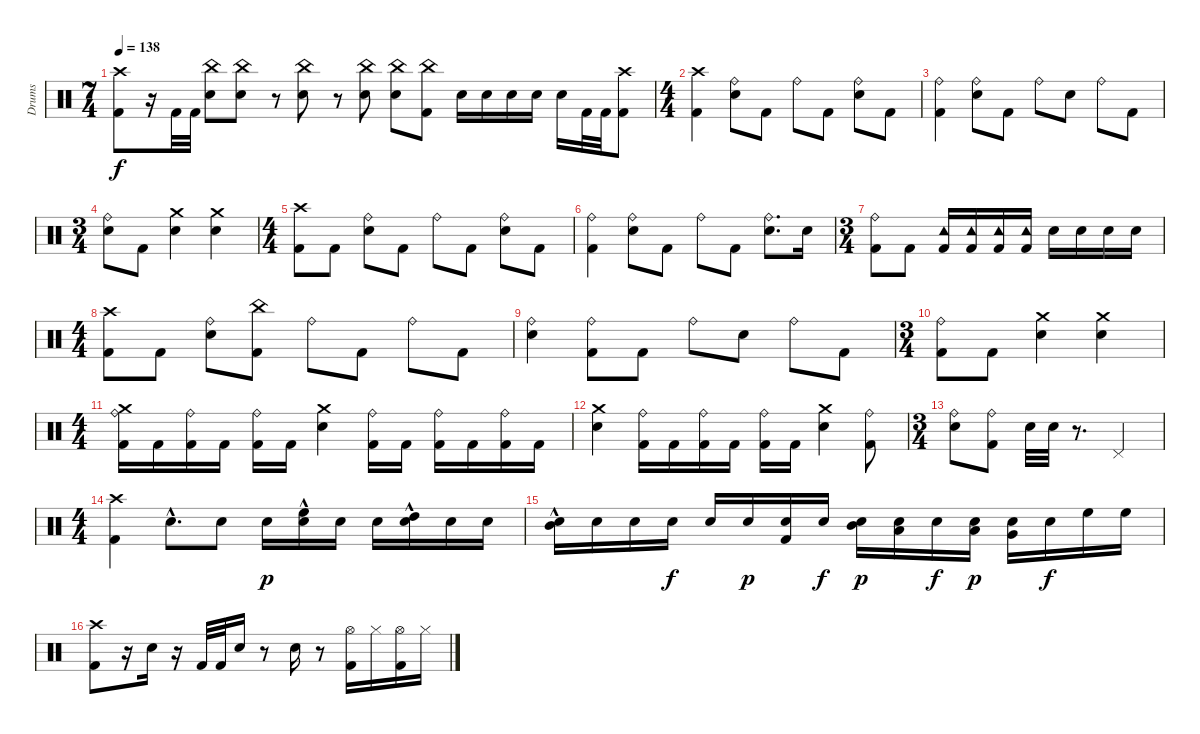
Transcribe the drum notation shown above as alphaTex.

\track ("Drums" "Drums") {instrument percussion}
\staff {score}
\articulation defaults
\ts (7 4)
\tempo 138
\clef neutral
\ks c
("Crash high (hit)" "Kick (hit) 2").8{dy f} r.16 "Kick (hit) 2".32 "Kick (hit) 2".32 ("Electric Snare (hit)" "China (hit)").8 ("Electric Snare (hit)" "China (hit)").8 r.8 ("China (hit)" "Electric Snare (hit)").8 r.8 ("China (hit)" "Electric Snare (hit)").8 ("China (hit)" "Electric Snare (hit)").8 ("China (hit)" "Kick (hit) 2").8 "Electric Snare (hit)".16 "Electric Snare (hit)".16 "Electric Snare (hit)".16 "Electric Snare (hit)".16 "Electric Snare (hit)".16 "Kick (hit) 2".32 "Kick (hit) 2".32 ("Kick (hit) 2" "Crash high (hit)").8 |
\ts (4 4)
("Kick (hit) 2" "Crash high (hit)").4 ("Electric Snare (hit)" "Ride (bell)").8 "Kick (hit) 2".8 "Ride (bell)".8 "Kick (hit) 2".8 ("Electric Snare (hit)" "Ride (bell)").8 "Kick (hit) 2".8 |
("Kick (hit) 2" "Ride (bell)").4 ("Electric Snare (hit)" "Ride (bell)").8 "Kick (hit) 2".8 "Ride (bell)".8 "Electric Snare (hit)".8 "Ride (bell)".8 "Kick (hit) 2".8 |
\ts (3 4)
("Ride (bell)" "Electric Snare (hit)").8 "Kick (hit) 2".8 ("Electric Snare (hit)" "Crash medium (hit)").4 ("Electric Snare (hit)" "Crash medium (hit)").4 |
\ts (4 4)
("Crash high (hit)" "Kick (hit) 2").8 "Kick (hit) 2".8 ("Electric Snare (hit)" "Ride (bell)").8 "Kick (hit) 2".8 "Ride (bell)".8 "Kick (hit) 2".8 ("Electric Snare (hit)" "Ride (bell)").8 "Kick (hit) 2".8 |
("Kick (hit) 2" "Ride (bell)").4 ("Electric Snare (hit)" "Ride (bell)").8 "Kick (hit) 2".8 "Ride (bell)".8 "Kick (hit) 2".8 ("Electric Snare (hit)" "Ride (bell)").8{d} "Electric Snare (hit)".16 |
\ts (3 4)
("Ride (bell)" "Kick (hit) 2").8 "Kick (hit) 2".8 ("Kick (hit) 2" "Tambourine (hit)").16 ("Tambourine (hit)" "Kick (hit) 2").16 ("Tambourine (hit)" "Kick (hit) 2").16 ("Tambourine (hit)" "Kick (hit) 2").16 "Electric Snare (hit)".16 "Electric Snare (hit)".16 "Electric Snare (hit)".16 "Electric Snare (hit)".16 |
\ts (4 4)
("Crash high (hit)" "Kick (hit) 2").8 "Kick (hit) 2".8 ("Electric Snare (hit)" "Ride (bell)").8 ("Kick (hit) 2" "China (hit)").8 "Ride (bell)".8 "Kick (hit) 2".8 "Ride (bell)".8 "Kick (hit) 2".8 |
("Ride (bell)" "Electric Snare (hit)").4 ("Ride (bell)" "Kick (hit) 2").8 "Kick (hit) 2".8 "Ride (bell)".8 "Electric Snare (hit)".8 "Ride (bell)".8 "Kick (hit) 2".8 |
\ts (3 4)
("Kick (hit) 2" "Ride (bell)").8 "Kick (hit) 2".8 ("Electric Snare (hit)" "Crash medium (hit)").4 ("Crash medium (hit)" "Electric Snare (hit)").4 |
\ts (4 4)
("Crash medium (hit)" "Kick (hit) 2" "Ride (bell)").16 "Kick (hit) 2".16 ("Kick (hit) 2" "Ride (bell)").16 "Kick (hit) 2".16 ("Kick (hit) 2" "Ride (bell)").16 "Kick (hit) 2".16 ("Electric Snare (hit)" "Crash medium (hit)").4 ("Ride (bell)" "Kick (hit) 2").16 "Kick (hit) 2".16 ("Kick (hit) 2" "Ride (bell)").16 "Kick (hit) 2".16 ("Kick (hit) 2" "Ride (bell)").16 "Kick (hit) 2".16 |
("Electric Snare (hit)" "Crash medium (hit)").4 ("Kick (hit) 2" "Ride (bell)").16 "Kick (hit) 2".16 ("Kick (hit) 2" "Ride (bell)").16 "Kick (hit) 2".16 ("Kick (hit) 2" "Ride (bell)").16 "Kick (hit) 2".16 ("Electric Snare (hit)" "Crash medium (hit)").4 ("Kick (hit) 2" "Ride (bell)").8 |
\ts (3 4)
("Electric Snare (hit)" "Ride (bell)").8 ("Kick (hit) 2" "Ride (bell)").8 "Electric Snare (hit)".32 "Electric Snare (hit)".32 r.8{d} "Pedal Hi-Hat (hit)".4 |
\ts (4 4)
("Crash high (hit)" "Kick (hit) 2").4 "Electric Snare (hit)"{hac}.8{d} "Electric Snare (hit)".8 "Electric Snare (hit)".16{dy p} ("High Floor Tom (hit)"{hac} "Electric Snare (hit)").16 "Electric Snare (hit)".16 "Electric Snare (hit)".16 ("High Tom (hit)"{hac} "Electric Snare (hit)").16 "Electric Snare (hit)".16 "Electric Snare (hit)".16 |
("Mid Tom (hit)"{hac} "Electric Snare (hit)").16 "Electric Snare (hit)".16 "Electric Snare (hit)".16 "Electric Snare (hit)".16{dy f} "Electric Snare (hit)".16 "Electric Snare (hit)".16{dy p} ("Kick (hit) 2" "Electric Snare (hit)").16 "Electric Snare (hit)".16{dy f} ("Mid Tom (hit)" "Electric Snare (hit)").16{dy p} ("Low Tom (hit)" "Electric Snare (hit)").16 "Electric Snare (hit)".16{dy f} ("Low Tom (hit)" "Electric Snare (hit)").16{dy p} ("Very Low Tom (hit)" "Electric Snare (hit)").16 "Electric Snare (hit)".16{dy f} "High Floor Tom (hit)".16 "High Floor Tom (hit)".16 |
("Crash high (hit)" "Kick (hit) 2").8 r.16 "Electric Snare (hit)".16 r.16 "Kick (hit) 2".32 "Kick (hit) 2".32 "Electric Snare (hit)".16 r.8 "Electric Snare (hit)".16 r.8 ("Kick (hit) 2" "Hi-Hat (open)").16 "Hi-Hat (closed)".16 ("Kick (hit) 2" "Hi-Hat (open)").16 "Hi-Hat (closed)".16
